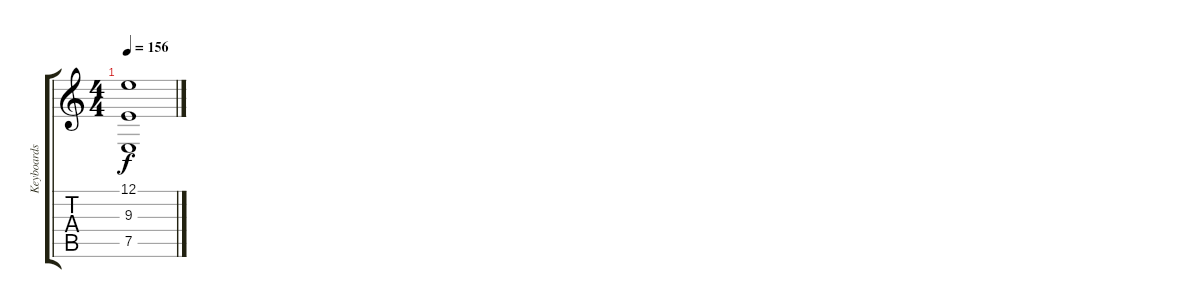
\track ("Keyboards" "Keyboards") {instrument stringensemble1}
\staff {score tabs}
\tuning (E4 B3 G3 D3 A2 E2) {hide}
\ts (4 4)
\tempo 156
\clef g2
\ks c
(12.1{t} 9.3{t} 7.5{t}).1{dy f}
